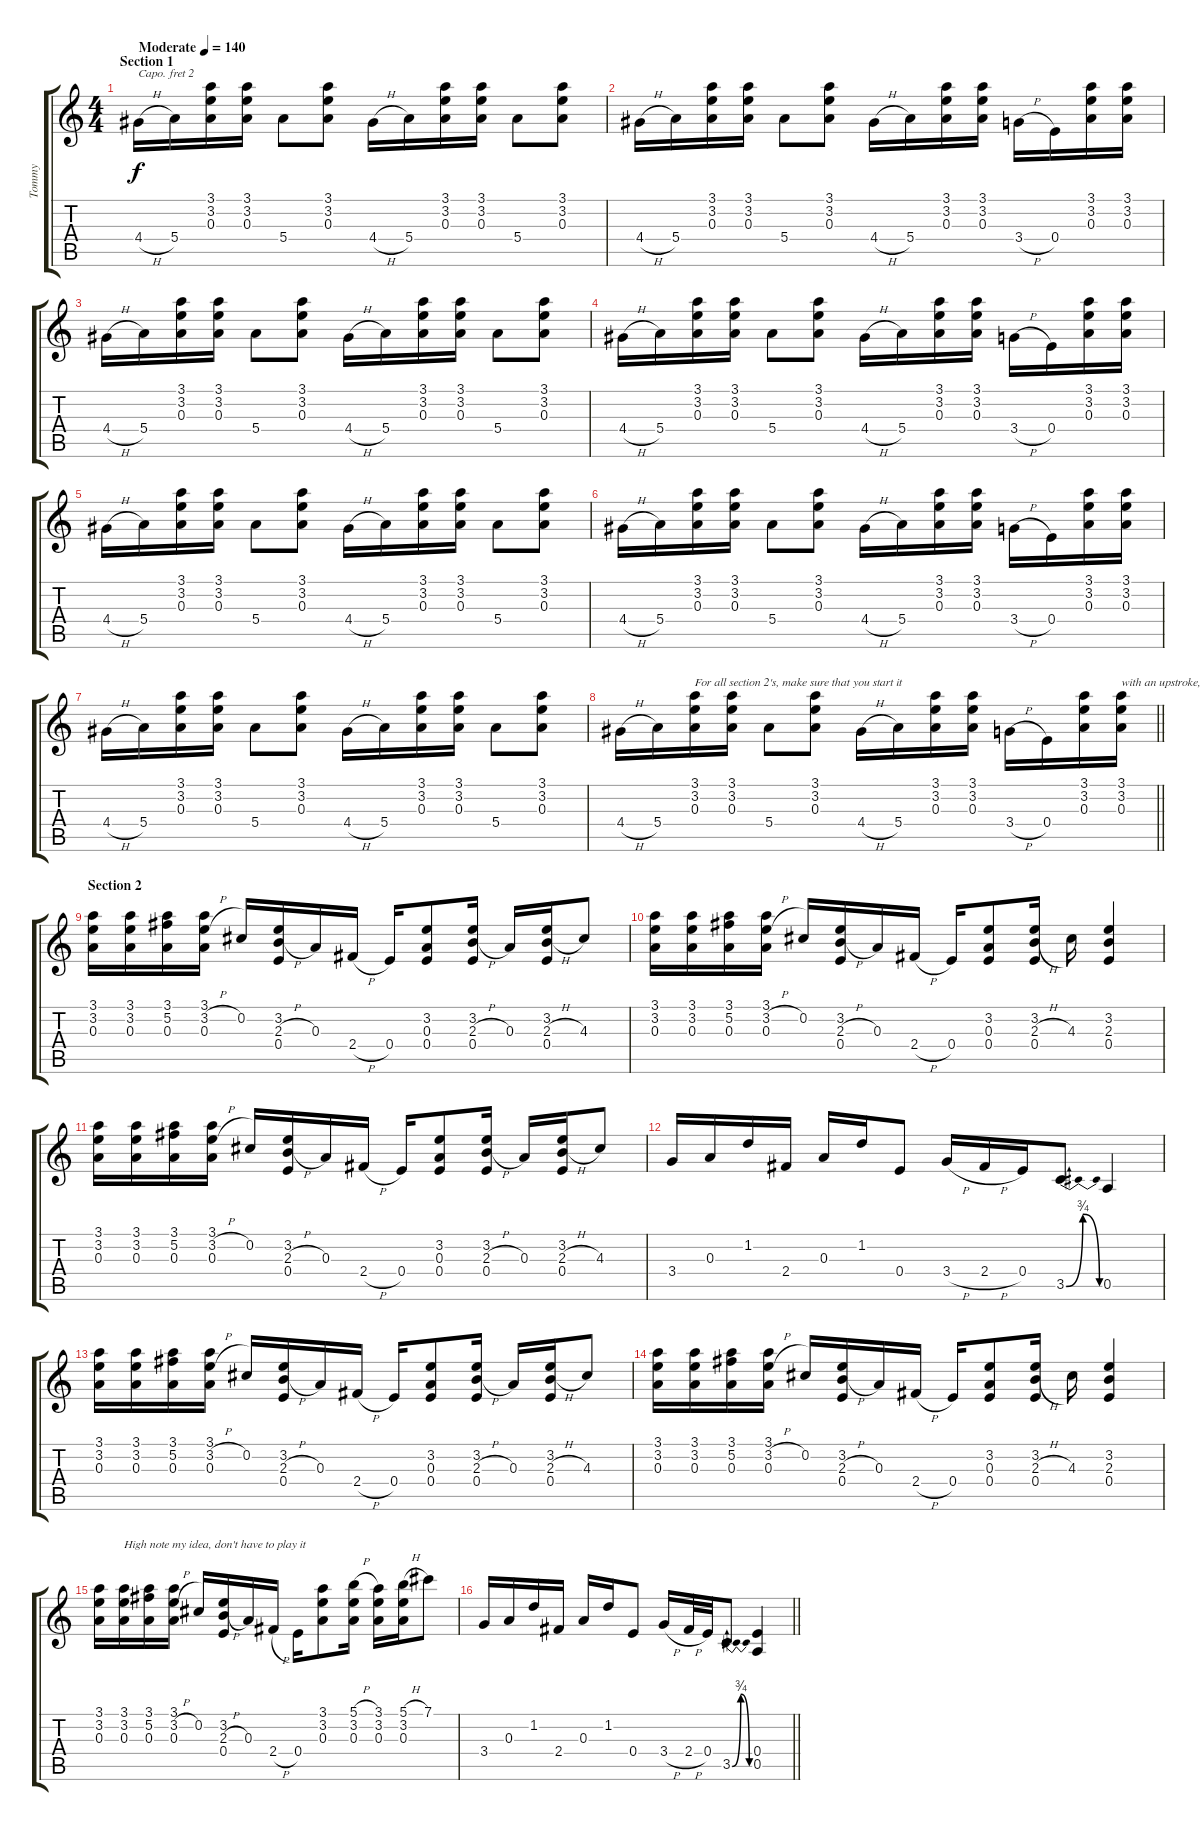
\track ("Tommy" "Tommy") {instrument acousticguitarsteel}
\staff {score tabs}
\capo 2
\tuning (E4 B3 G3 D3 G2 D2) {hide}
\ts (4 4)
\section ("" "Section 1")
\tempo (140 "Moderate")
\clef g2
\ks c
4.4{h}.16{dy f instrument acousticguitarsteel} 5.4.16 (3.1 3.2 0.3).16 (3.1 3.2 0.3).16 5.4.8 (3.1 3.2 0.3).8 4.4{h}.16 5.4.16 (3.1 3.2 0.3).16 (3.1 3.2 0.3).16 5.4.8 (3.1 3.2 0.3).8 |
4.4{h}.16 5.4.16 (3.1 3.2 0.3).16 (3.1 3.2 0.3).16 5.4.8 (3.1 3.2 0.3).8 4.4{h}.16 5.4.16 (3.1 3.2 0.3).16 (3.1 3.2 0.3).16 3.4{h}.16 0.4.16 (3.1 3.2 0.3).16 (3.1 3.2 0.3).16 |
4.4{h}.16 5.4.16 (3.1 3.2 0.3).16 (3.1 3.2 0.3).16 5.4.8 (3.1 3.2 0.3).8 4.4{h}.16 5.4.16 (3.1 3.2 0.3).16 (3.1 3.2 0.3).16 5.4.8 (3.1 3.2 0.3).8 |
4.4{h}.16 5.4.16 (3.1 3.2 0.3).16 (3.1 3.2 0.3).16 5.4.8 (3.1 3.2 0.3).8 4.4{h}.16 5.4.16 (3.1 3.2 0.3).16 (3.1 3.2 0.3).16 3.4{h}.16 0.4.16 (3.1 3.2 0.3).16 (3.1 3.2 0.3).16 |
4.4{h}.16 5.4.16 (3.1 3.2 0.3).16 (3.1 3.2 0.3).16 5.4.8 (3.1 3.2 0.3).8 4.4{h}.16 5.4.16 (3.1 3.2 0.3).16 (3.1 3.2 0.3).16 5.4.8 (3.1 3.2 0.3).8 |
4.4{h}.16 5.4.16 (3.1 3.2 0.3).16 (3.1 3.2 0.3).16 5.4.8 (3.1 3.2 0.3).8 4.4{h}.16 5.4.16 (3.1 3.2 0.3).16 (3.1 3.2 0.3).16 3.4{h}.16 0.4.16 (3.1 3.2 0.3).16 (3.1 3.2 0.3).16 |
4.4{h}.16 5.4.16 (3.1 3.2 0.3).16 (3.1 3.2 0.3).16 5.4.8 (3.1 3.2 0.3).8 4.4{h}.16 5.4.16 (3.1 3.2 0.3).16 (3.1 3.2 0.3).16 5.4.8 (3.1 3.2 0.3).8 |
\barLineRight lightlight
4.4{h}.16 5.4.16 (3.1 3.2 0.3).16{txt "For all section 2's, make sure that you start it"} (3.1 3.2 0.3).16 5.4.8 (3.1 3.2 0.3).8 4.4{h}.16 5.4.16 (3.1 3.2 0.3).16 (3.1 3.2 0.3).16 3.4{h}.16 0.4.16 (3.1 3.2 0.3).16 (3.1 3.2 0.3).16{txt "with an upstroke, or it will sound out of time"} |
\section ("" "Section 2")
(3.1 3.2 0.3).16 (3.1 3.2 0.3).16 (3.1 5.2 0.3).16 (3.1 3.2{h} 0.3).16 0.2.16 (3.2 2.3{h} 0.4).16 0.3.16 2.4{h}.16 0.4.16 (3.2 0.3 0.4).8 (3.2 2.3{h} 0.4).16 0.3.16 (3.2 2.3{h} 0.4).16 4.3.8 |
(3.1 3.2 0.3).16 (3.1 3.2 0.3).16 (3.1 5.2 0.3).16 (3.1 3.2{h} 0.3).16 0.2.16 (3.2 2.3{h} 0.4).16 0.3.16 2.4{h}.16 0.4.16 (3.2 0.3 0.4).8 (3.2 2.3{h} 0.4).16 4.3.16 (3.2 2.3 0.4).4 |
(3.1 3.2 0.3).16 (3.1 3.2 0.3).16 (3.1 5.2 0.3).16 (3.1 3.2{h} 0.3).16 0.2.16 (3.2 2.3{h} 0.4).16 0.3.16 2.4{h}.16 0.4.16 (3.2 0.3 0.4).8 (3.2 2.3{h} 0.4).16 0.3.16 (3.2 2.3{h} 0.4).16 4.3.8 |
3.4.16 0.3.16 1.2.16 2.4.16 0.3.16 1.2.16 0.4.8 3.4{h}.16 2.4{h}.16 0.4.16 3.5{be (bendrelease 0 0 10 3 30 3 60 0)}.8 0.5.4 |
(3.1 3.2 0.3).16 (3.1 3.2 0.3).16 (3.1 5.2 0.3).16 (3.1 3.2{h} 0.3).16 0.2.16 (3.2 2.3{h} 0.4).16 0.3.16 2.4{h}.16 0.4.16 (3.2 0.3 0.4).8 (3.2 2.3{h} 0.4).16 0.3.16 (3.2 2.3{h} 0.4).16 4.3.8 |
(3.1 3.2 0.3).16 (3.1 3.2 0.3).16 (3.1 5.2 0.3).16 (3.1 3.2{h} 0.3).16 0.2.16 (3.2 2.3{h} 0.4).16 0.3.16 2.4{h}.16 0.4.16 (3.2 0.3 0.4).8 (3.2 2.3{h} 0.4).16 4.3.16 (3.2 2.3 0.4).4 |
(3.1 3.2 0.3).16 (3.1 3.2 0.3).16{txt "High note my idea, don't have to play it"} (3.1 5.2 0.3).16 (3.1 3.2{h} 0.3).16 0.2.16 (3.2 2.3{h} 0.4).16 0.3.16 2.4{h}.16 0.4.16 (3.1 3.2 0.3).8 (5.1{h} 3.2 0.3).16 (3.1 3.2 0.3).16 (5.1{h} 3.2 0.3).16 7.1.8 |
\barLineRight lightlight
3.4.16 0.3.16 1.2.16 2.4.16 0.3.16 1.2.16 0.4.8 3.4{h}.16 2.4{h}.32 0.4.32 3.5{be (bendrelease 0 0 10 3 30 3 60 0)}.8 (0.4 0.5).4
